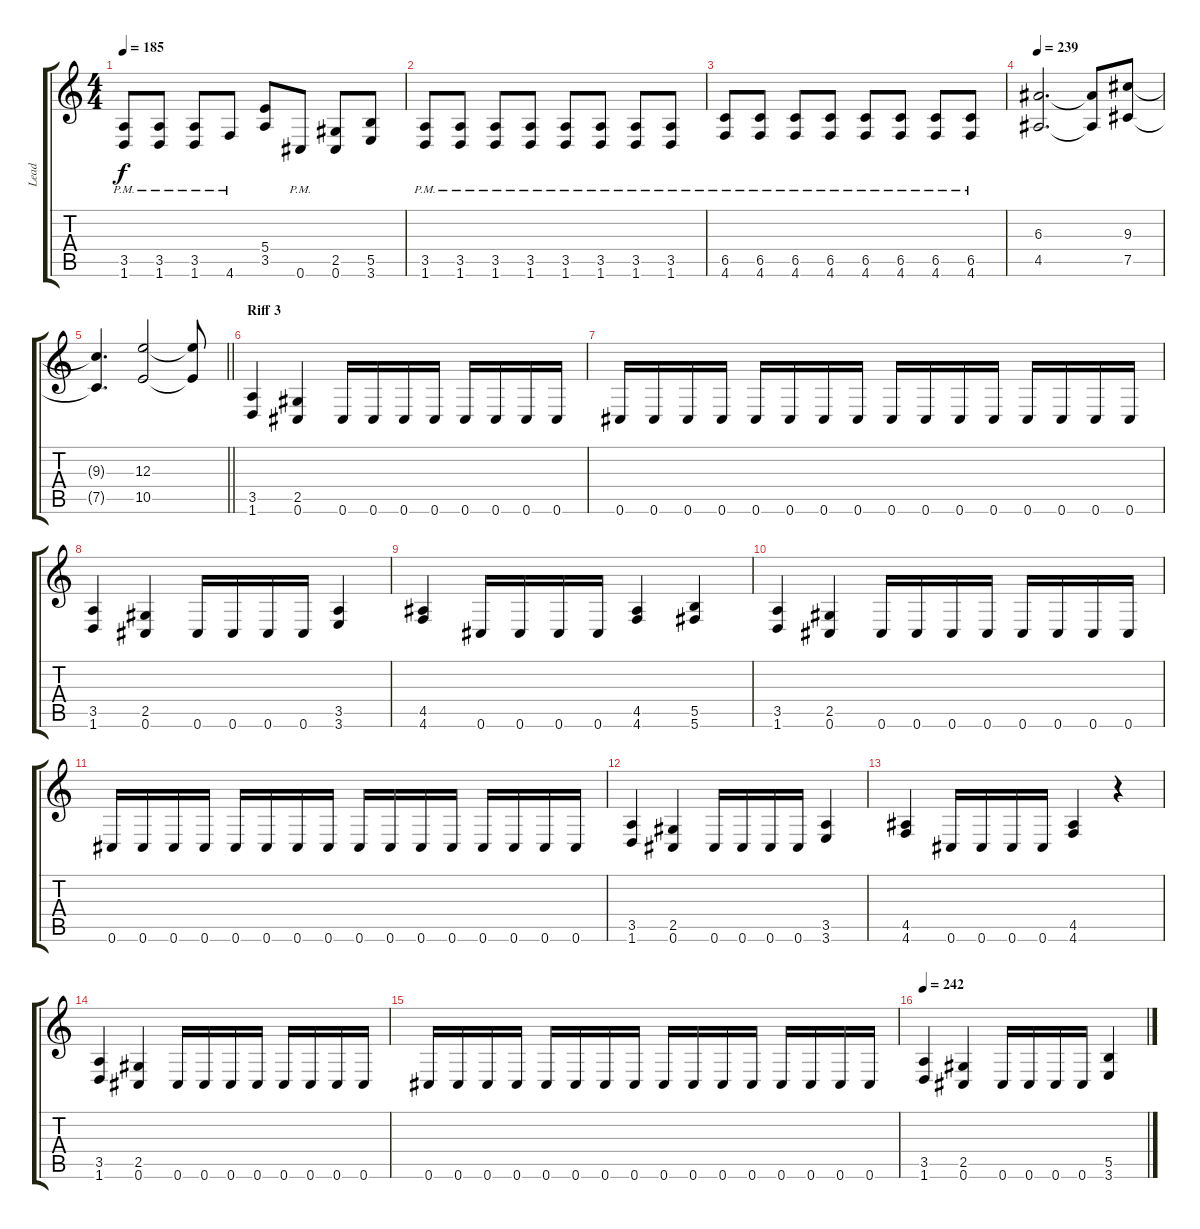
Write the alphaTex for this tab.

\track ("Lead" "Lead") {instrument distortionguitar}
\staff {score tabs}
\tuning (Db4 Ab3 E3 B2 Gb2 Db2) {hide}
\ts (4 4)
\tempo 185
\clef g2
\ks c
(3.5{pm} 1.6{pm}).8{dy f} (3.5{pm} 1.6{pm}).8 (3.5{pm} 1.6{pm}).8 4.6{pm}.8 (5.4 3.5).8 0.6{pm}.8 (2.5 0.6).8 (5.5 3.6).8 |
(3.5{pm} 1.6{pm}).8 (3.5{pm} 1.6{pm}).8 (3.5{pm} 1.6{pm}).8 (3.5{pm} 1.6{pm}).8 (3.5{pm} 1.6{pm}).8 (3.5{pm} 1.6{pm}).8 (3.5{pm} 1.6{pm}).8 (3.5{pm} 1.6{pm}).8 |
(6.5{pm} 4.6{pm}).8 (6.5{pm} 4.6{pm}).8 (6.5{pm} 4.6{pm}).8 (6.5{pm} 4.6{pm}).8 (6.5{pm} 4.6{pm}).8 (6.5{pm} 4.6{pm}).8 (6.5{pm} 4.6{pm}).8 (6.5{pm} 4.6{pm}).8 |
\tempo 239
(6.3 4.5).2{d} (6.3{t} 4.5{t}).8 (9.3 7.5).8 |
\barLineRight lightlight
(9.3{t} 7.5{t}).4{d} (12.3 10.5).2 (12.3{t} 10.5{t}).8 |
\section ("" "Riff 3")
(3.5 1.6).4 (2.5 0.6).4 0.6.16 0.6.16 0.6.16 0.6.16 0.6.16 0.6.16 0.6.16 0.6.16 |
0.6.16 0.6.16 0.6.16 0.6.16 0.6.16 0.6.16 0.6.16 0.6.16 0.6.16 0.6.16 0.6.16 0.6.16 0.6.16 0.6.16 0.6.16 0.6.16 |
(3.5 1.6).4 (2.5 0.6).4 0.6.16 0.6.16 0.6.16 0.6.16 (3.5 3.6).4 |
(4.5 4.6).4 0.6.16 0.6.16 0.6.16 0.6.16 (4.5 4.6).4 (5.5 5.6).4 |
(3.5 1.6).4 (2.5 0.6).4 0.6.16 0.6.16 0.6.16 0.6.16 0.6.16 0.6.16 0.6.16 0.6.16 |
0.6.16 0.6.16 0.6.16 0.6.16 0.6.16 0.6.16 0.6.16 0.6.16 0.6.16 0.6.16 0.6.16 0.6.16 0.6.16 0.6.16 0.6.16 0.6.16 |
(3.5 1.6).4 (2.5 0.6).4 0.6.16 0.6.16 0.6.16 0.6.16 (3.5 3.6).4 |
(4.5 4.6).4 0.6.16 0.6.16 0.6.16 0.6.16 (4.5 4.6).4 r.4 |
(3.5 1.6).4 (2.5 0.6).4 0.6.16 0.6.16 0.6.16 0.6.16 0.6.16 0.6.16 0.6.16 0.6.16 |
0.6.16 0.6.16 0.6.16 0.6.16 0.6.16 0.6.16 0.6.16 0.6.16 0.6.16 0.6.16 0.6.16 0.6.16 0.6.16 0.6.16 0.6.16 0.6.16 |
\tempo 242
(3.5 1.6).4 (2.5 0.6).4 0.6.16 0.6.16 0.6.16 0.6.16 (5.5 3.6).4
